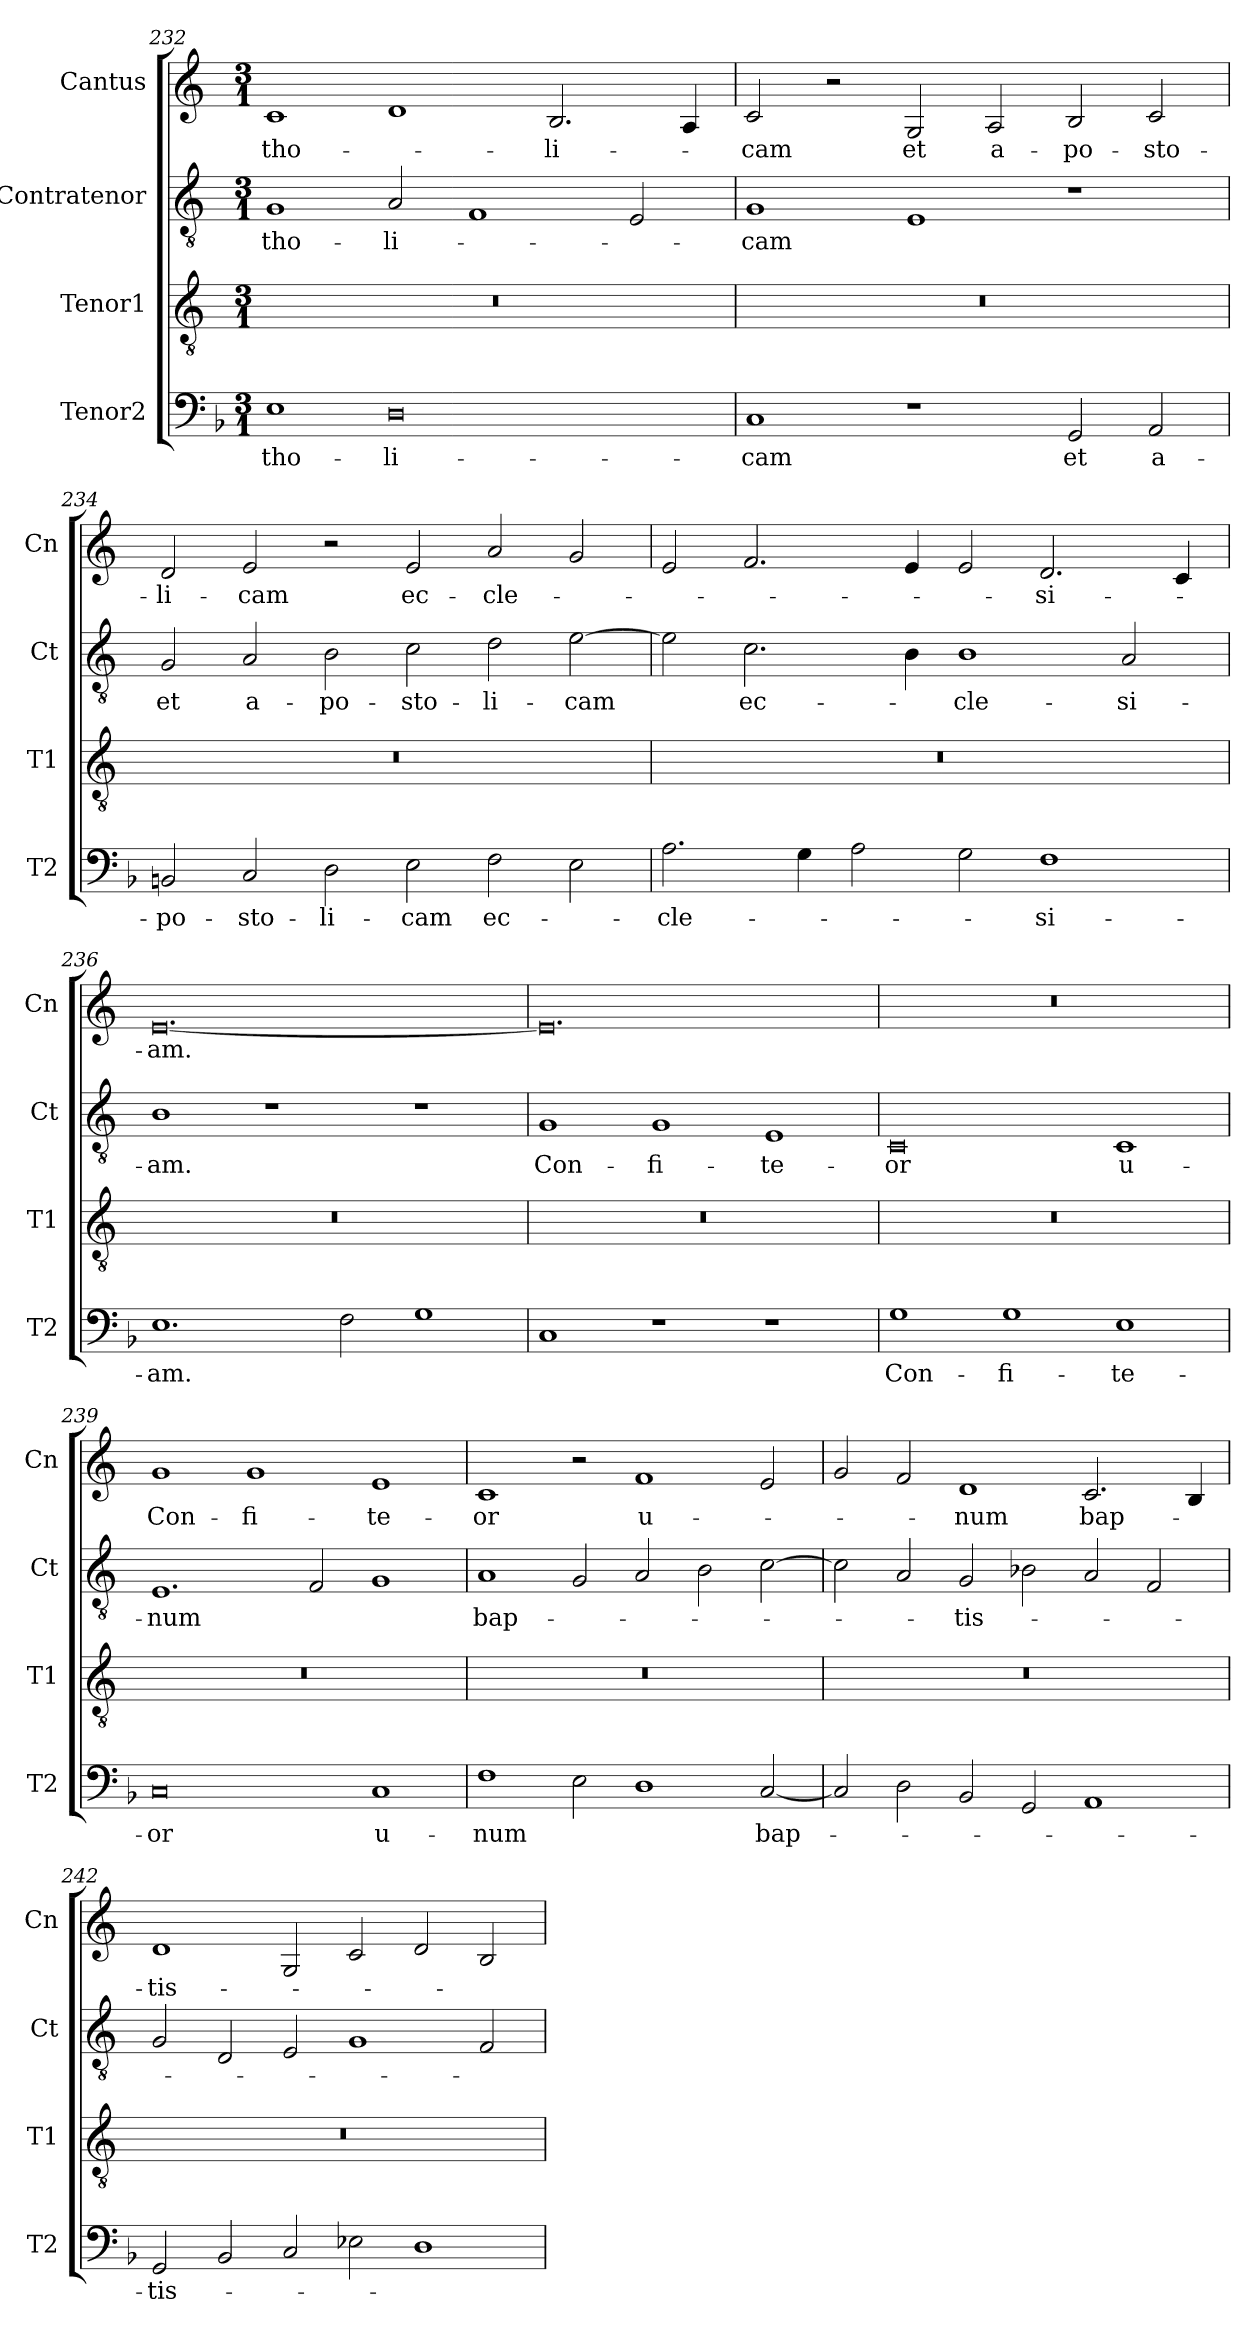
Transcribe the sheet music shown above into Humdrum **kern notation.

**kern	**text	**kern	**kern	**text	**kern	**text
*part4	*part4	*part3	*part2	*part2	*part1	*part1
*staff4	*staff4	*staff3	*staff2	*staff2	*staff1	*staff1
*I"Tenor2	*	*I"Tenor1	*I"Contratenor	*	*I"Cantus	*
*I'T2	*	*I'T1	*I'Ct	*	*I'Cn	*
*clefF4	*	*clefGv2	*clefGv2	*	*clefG2	*
*k[b-]	*	*k[]	*k[]	*	*k[]	*
*M3/1	*	*M3/1	*M3/1	*	*M3/1	*
=232	=232	=232	=232	=232	=232	=232
1E	-tho-	0.r	1G	-tho-	1c	-tho-
0D	-li-	.	2A/	-li-	1d	.
.	.	.	1F	.	.	.
.	.	.	.	.	2.B/	-li-
.	.	.	2E/	.	.	.
.	.	.	.	.	4A/	.
=233	=233	=233	=233	=233	=233	=233
1C	-cam	0.r	1G	-cam	2c/	-cam
.	.	.	.	.	2r	.
1r	.	.	1E	.	2G/	et
.	.	.	.	.	2A/	a-
2GG/	et	.	1r	.	2B/	-po-
2AA/	a-	.	.	.	2c/	-sto-
=234	=234	=234	=234	=234	=234	=234
2BBn/	-po-	0.r	2G/	et	2d/	-li-
2C/	-sto-	.	2A/	a-	2e/	-cam
2D\	-li-	.	2B\	-po-	2r	.
2E\	-cam	.	2c\	-sto-	2e/	ec-
2F\	ec-	.	2d\	-li-	2a/	-cle-
2E\	.	.	[2e\	-cam	2g/	.
=235	=235	=235	=235	=235	=235	=235
2.A\	-cle-	0.r	2e\]	.	2e/	.
.	.	.	2.c\	ec-	2.f/	.
4G\	.	.	.	.	.	.
2A\	.	.	.	.	.	.
.	.	.	4B\	.	4e/	.
2G\	.	.	1B	-cle-	2e/	.
1F	-si-	.	.	.	2.d/	-si-
.	.	.	2A/	-si-	.	.
.	.	.	.	.	4c/	.
=236	=236	=236	=236	=236	=236	=236
1.E	-am.	0.r	1B	-am.	[0.e	-am.
.	.	.	1r	.	.	.
2F\	.	.	.	.	.	.
1G	.	.	1r	.	.	.
=237	=237	=237	=237	=237	=237	=237
1C	.	0.r	1G	Con-	0.e]	.
1r	.	.	1G	-fi-	.	.
1r	.	.	1E	-te-	.	.
=238	=238	=238	=238	=238	=238	=238
1G	Con-	0.r	0C	-or	0.r	.
1G	-fi-	.	.	.	.	.
1E	-te-	.	1C	u-	.	.
=239	=239	=239	=239	=239	=239	=239
0C	-or	0.r	1.E	-num	1g	Con-
.	.	.	.	.	1g	-fi-
.	.	.	2F/	.	.	.
1C	u-	.	1G	.	1e	-te-
=240	=240	=240	=240	=240	=240	=240
1F	-num	0.r	1A	bap-	1c	-or
2E\	.	.	2G/	.	2r	.
1D	.	.	2A/	.	1f	u-
.	.	.	2B\	.	.	.
[2C/	bap-	.	[2c\	.	2e/	.
=241	=241	=241	=241	=241	=241	=241
2C/]	.	0.r	2c\]	.	2g/	.
2D\	.	.	2A/	.	2f/	.
2BB-/	.	.	2G/	-tis-	1d	-num
2GG/	.	.	2B-X\	.	.	.
1AA	.	.	2A/	.	2.c/	bap-
.	.	.	2F/	.	.	.
.	.	.	.	.	4B/	.
=242	=242	=242	=242	=242	=242	=242
2GG/	-tis-	0.r	2G/	.	1d	-tis-
2BB-/	.	.	2D/	.	.	.
2C/	.	.	2E/	.	2G/	.
2E-X\	.	.	1G	.	2c/	.
1D	.	.	.	.	2d/	.
.	.	.	2F/	.	2B/	.
=	=	=	=	=	=	=
*-	*-	*-	*-	*-	*-	*-
